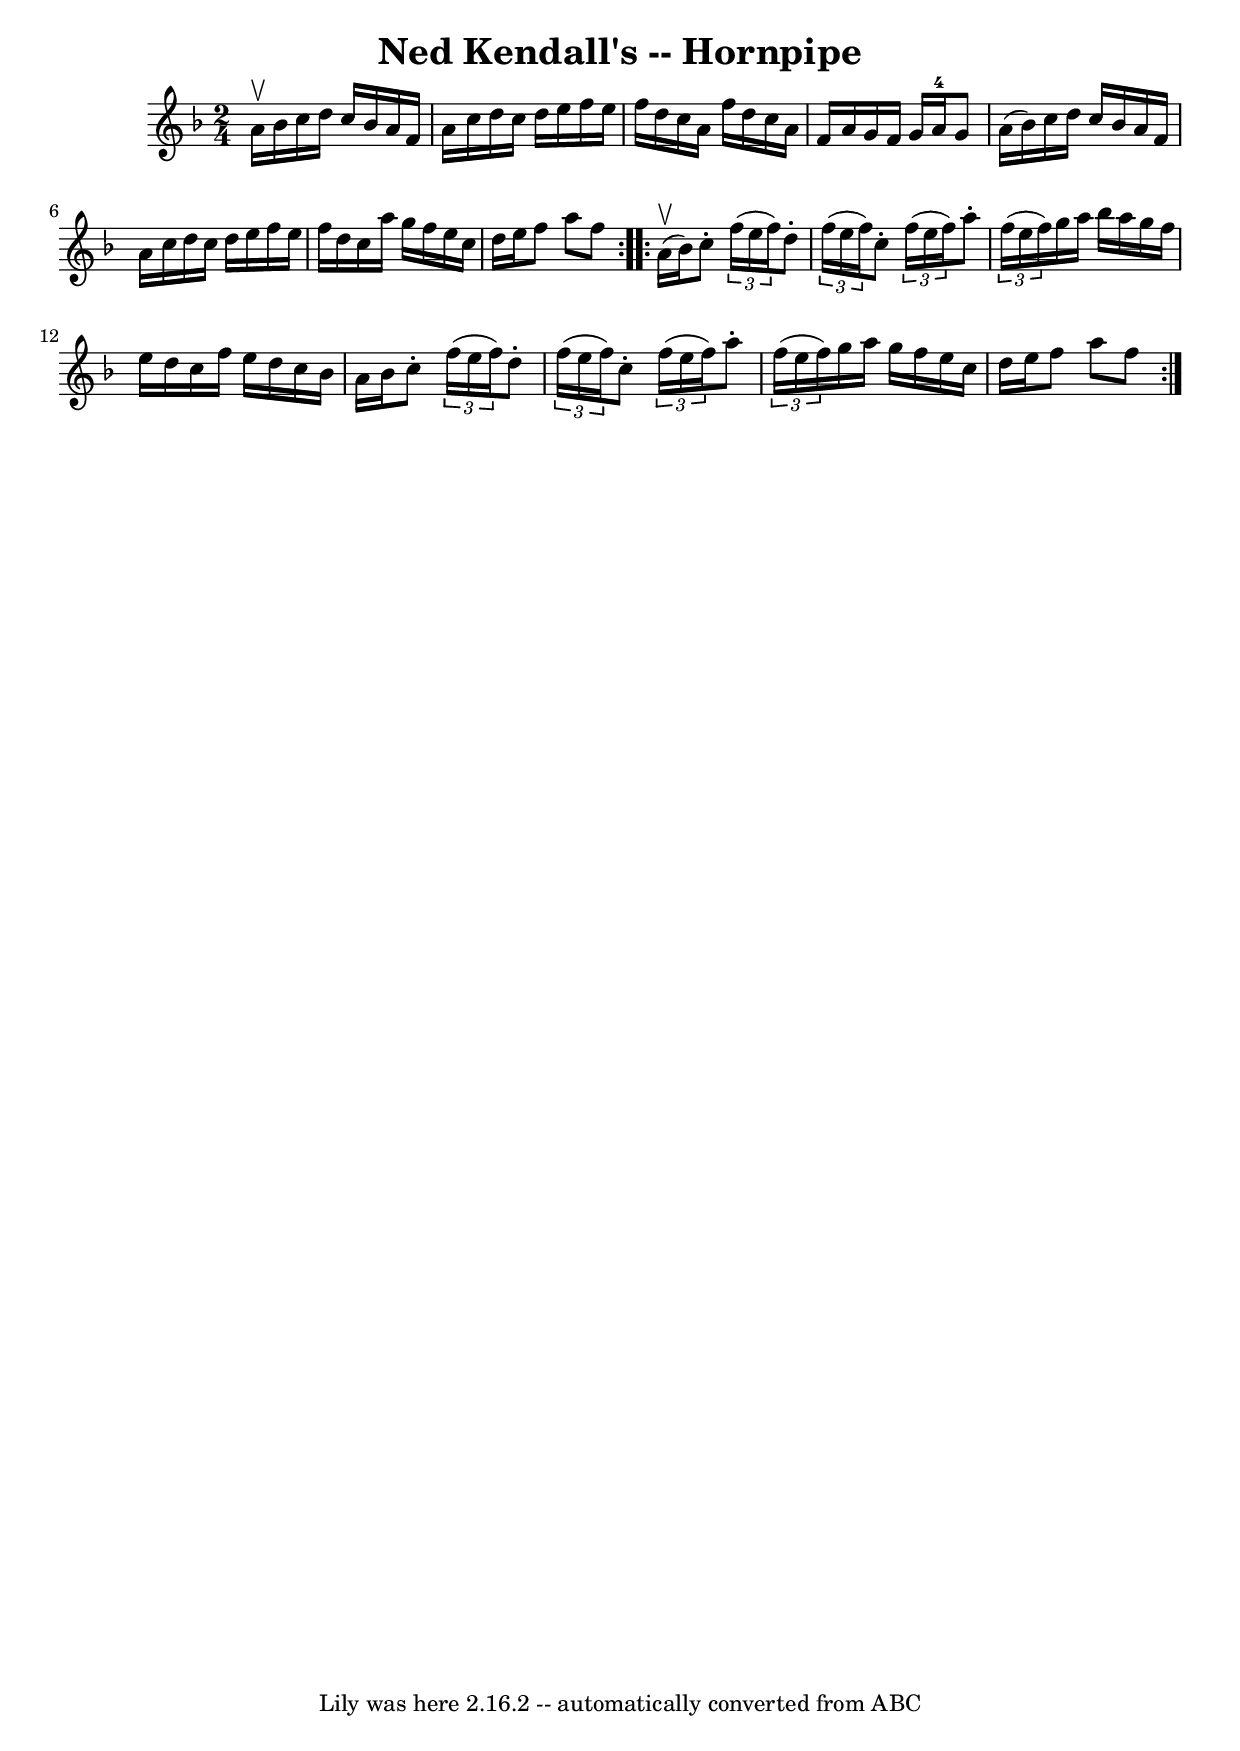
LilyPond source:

\version "2.16.2"
\include "Mammoth.ily"
\header {
  %% book = "Cole's 1000 Fiddle Tunes"
 crossRefNumber = "1"
 footnotes = ""
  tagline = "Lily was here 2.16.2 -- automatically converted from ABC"
  title = "Ned Kendall's -- Hornpipe"

}
voicedefault =  {



  \repeat volta 2 {

    \time 2/4 
    \key f \major a'16^\upbow bes'16   |
 c''16 d''16 c''16 bes'16 a'16 f'16 a'16 c''16   |
 d''16 c''16 d''16 e''16 f''16 e''16 f''16 d''16   |
 c''16 a'16 f''16 d''16 c''16 a'16 f'16 a'16   |
 g'16 f'16 g'16 a'16-4 g'8 a'16 (bes'16)  |
 c''16 d''16 c''16 bes'16 a'16 f'16 a'16 c''16   |
 d''16 c''16 d''16 e''16 f''16 e''16 f''16 d''16   |
 c''16 a''16 g''16 f''16 e''16 c''16 d''16 e''16   |
 f''8 a''8    
 f''8  
  }     
  \repeat volta 2 { a'16 (^\upbow bes'16)  |
 c''8-. 
    \times 2/3 { f''16 (e''16 f''16) 
	       } d''8-.   \times 2/3 {   
		 f''16 (e''16 f''16)  	       }  |
 c''8-.   \times 2/3 { f''16 (
			 e''16 f''16) 
			 } a''8-.   \times 2/3 { f''16 (e''16 f''16)  						}   |
 g''16 a''16 bes''16 a''16 g''16 f''16 e''16 d''16   |
 c''16 f''16 e''16 d''16 c''16 bes'16 a'16 bes'16   |
 c''8-.   \times 2/3 { f''16 (e''16 f''16) 
			 }   
 d''8-.   \times 2/3 { f''16 (e''16 f''16)  			 }  |
 c''8-.   
    \times 2/3 { f''16 (e''16 f''16) 
	       } a''8-.   \times 2/3 { f''16 
					(e''16 f''16)  				      }  |
 g''16 a''16 g''16 f''16 e''16 c''16 d''16 e''16   |
 f''8 a''8 f''8  
  }   

}

\score{
  <<

    \context Staff="default"
    {
      \voicedefault 
      
    }

  >>
  \layout {
    
  }
  \midi {
  }

}
